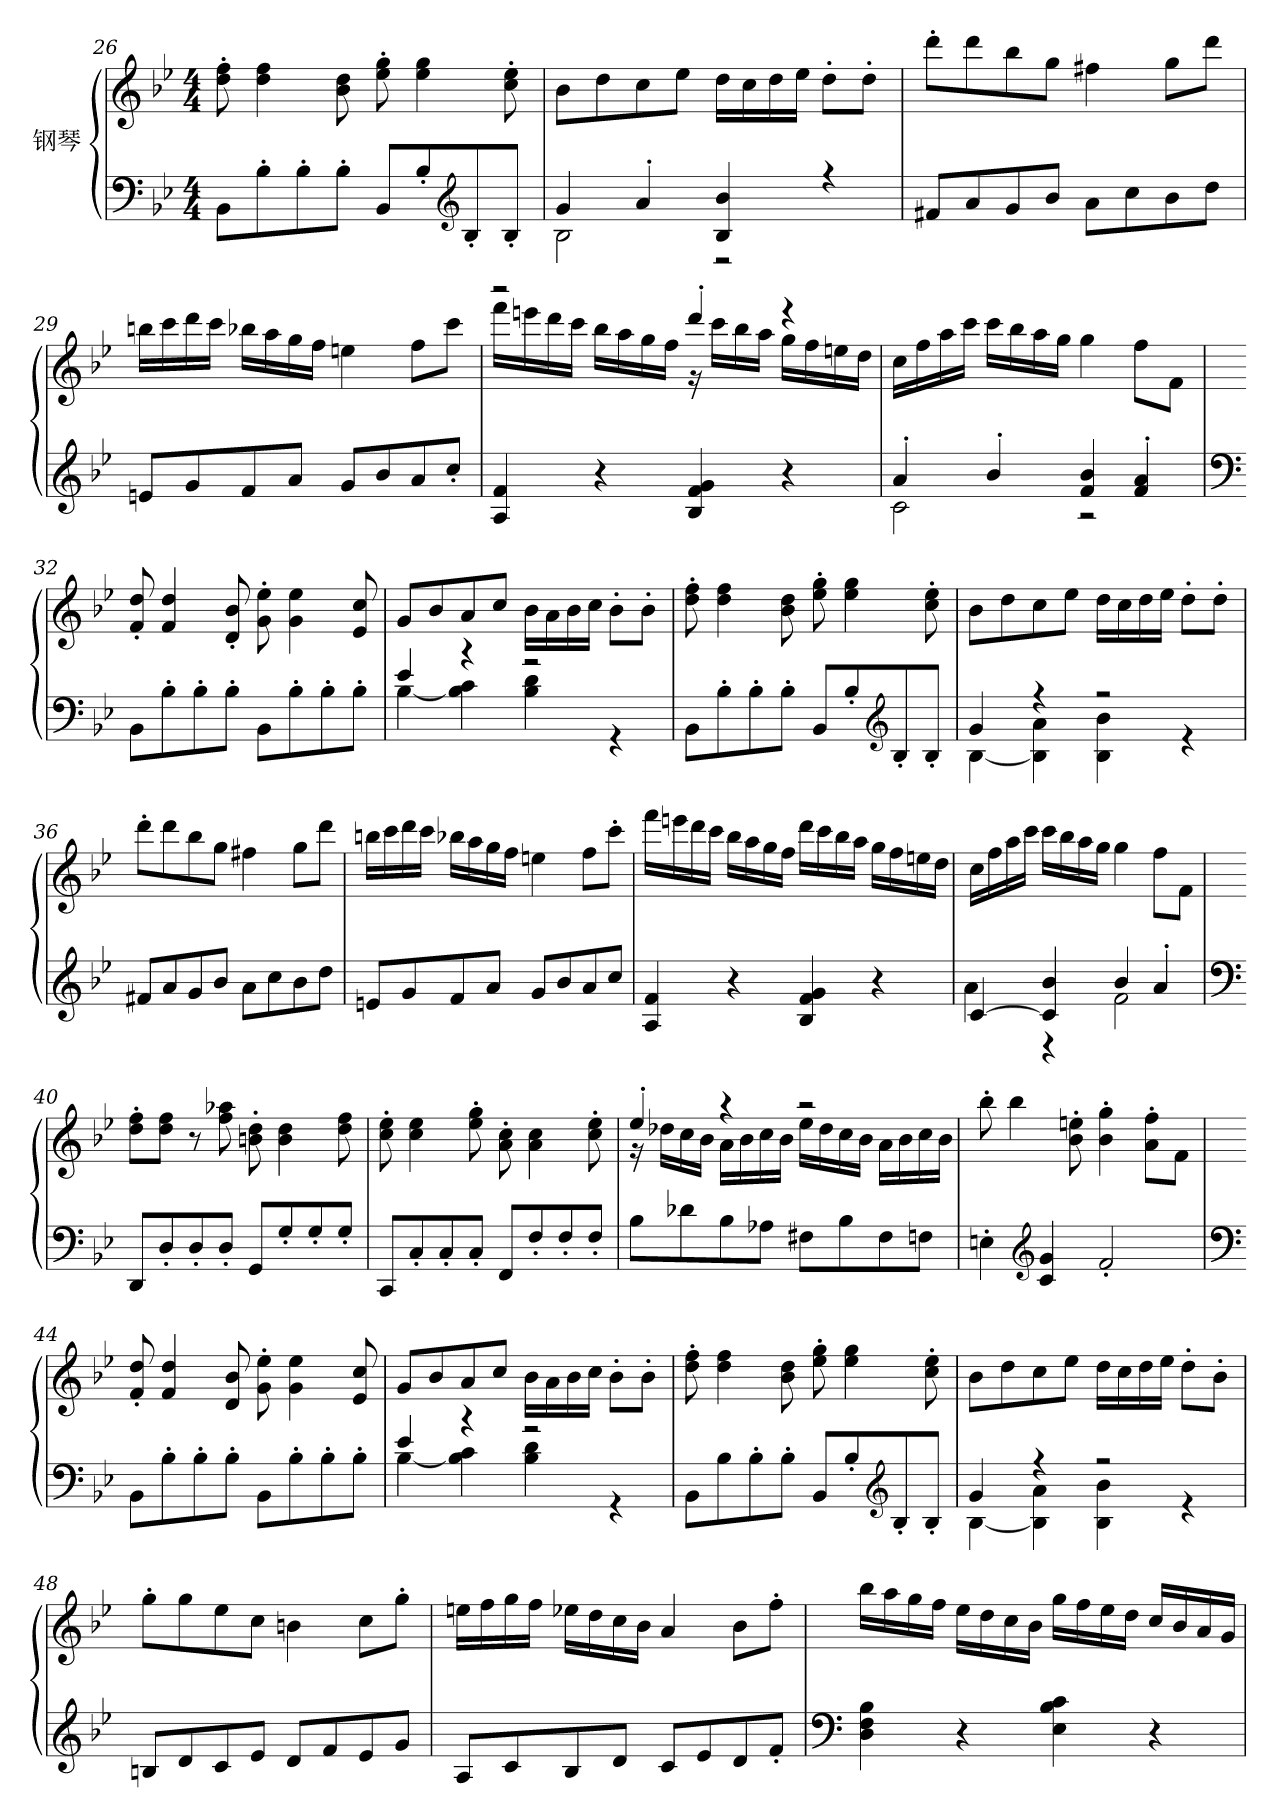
**kern	**kern
*part2	*part1
*staff2	*staff1
*I"钢琴	*I"钢琴
!!LO:LB:g=z
*clefF4	*clefG2
*k[b-e-]	*k[b-e-]
*M4/4	*M4/4
=26	=26
8BB-\L	8dd\' 8ff\'
8B-'\	4dd\ 4ff\
8B-'\	.
8B-'\J	8b-\ 8dd\
8BB-/L	8ee-\' 8gg\'
8B-'/	4ee-\ 4gg\
*clefG2	*
8B-'/	.
8B-'/J	8cc\' 8ee-\'
=27	=27
*^	*
4g/	2B-\	8b-\L
.	.	8dd\
4a'/	.	8cc\
.	.	8ee-\J
4B-/ 4b-/	2r	16dd\LL
.	.	16cc\
.	.	16dd\
.	.	16ee-\JJ
4r	.	8dd'\L
.	.	8dd'\J
*v	*v	*
=28	=28
8f#X/L	8ddd'\L
8a/	8ddd\
8g/	8bb-\
8b-/J	8gg\J
8a\L	4ff#X\
8cc\	.
8b-\	8gg\L
8dd\J	8ddd\J
!!LO:LB:g=z
=29	=29
8en/L	16bbn\LL
.	16ccc\
8g/	16ddd\
.	16ccc\JJ
8f/	16bb-X\LL
.	16aa\
8a/J	16gg\
.	16ff\JJ
8g/L	4een\
8b-/	.
8a/	8ff\L
8cc'/J	8ccc\J
=30	=30
*	*^
4A/ 4f/	2r	16fff\LL
.	.	16eeen\
.	.	16ddd\
.	.	16ccc\JJ
4r	.	16bb-\LL
.	.	16aa\
.	.	16gg\
.	.	16ff\JJ
4B-/ 4f/ 4g/	4ddd'/	16r
.	.	16ccc\LL
.	.	16bb-\
.	.	16aa\JJ
4r	4r	16gg\LL
.	.	16ff\
.	.	16een\
.	.	16dd\JJ
*	*v	*v
!!LO:LB:g=z
=31	=31
*^	*
4a'/	2c\	16cc\LL
.	.	16ff\
.	.	16aa\
.	.	16ccc\JJ
4b-'/	.	16ccc\LL
.	.	16bb-\
.	.	16aa\
.	.	16gg\JJ
4f/ 4b-/	2r	4gg\
4f/' 4a/'	.	8ff\L
.	.	8f\J
*v	*v	*
=32	=32
*clefF4	*
8BB-\L	8f/' 8dd/'
8B-'\	4f/ 4dd/
8B-'\	.
8B-'\J	8d/' 8b-/'
8BB-\L	8g\' 8ee-\'
8B-'\	4g\ 4ee-\
8B-'\	.
8B-'\J	8e-/ 8cc/
=33	=33
*^	*
4e-/	[4B-\	8g/L
.	.	8b-/
4r	4B-\] 4c\	8a/
.	.	8cc/J
2r	4B-\ 4d\	16b-\LL
.	.	16a\
.	.	16b-\
.	.	16cc\JJ
.	4r	8b-'\L
.	.	8b-'\J
*v	*v	*
!!LO:LB:g=z
=34	=34
8BB-\L	8dd\' 8ff\'
8B-'\	4dd\ 4ff\
8B-'\	.
8B-'\J	8b-\ 8dd\
8BB-/L	8ee-\' 8gg\'
8B-'/	4ee-\ 4gg\
*clefG2	*
8B-'/	.
8B-'/J	8cc\' 8ee-\'
=35	=35
*^	*
4g/	[4B-\	8b-\L
.	.	8dd\
4r	4B-\] 4a\	8cc\
.	.	8ee-\J
2r	4B-\ 4b-\	16dd\LL
.	.	16cc\
.	.	16dd\
.	.	16ee-\JJ
.	4r	8dd'\L
.	.	8dd'\J
*v	*v	*
=36	=36
8f#X/L	8ddd'\L
8a/	8ddd\
8g/	8bb-\
8b-/J	8gg\J
8a\L	4ff#X\
8cc\	.
8b-\	8gg\L
8dd\J	8ddd\J
!!LO:LB:g=z
=37	=37
8en/L	16bbn\LL
.	16ccc\
8g/	16ddd\
.	16ccc\JJ
8f/	16bb-X\LL
.	16aa\
8a/J	16gg\
.	16ff\JJ
8g/L	4een\
8b-/	.
8a/	8ff\L
8cc/J	8ccc'\J
=38	=38
4A/ 4f/	16fff\LL
.	16eeen\
.	16ddd\
.	16ccc\JJ
4r	16bb-\LL
.	16aa\
.	16gg\
.	16ff\JJ
4B-/ 4f/ 4g/	16ddd\LL
.	16ccc\
.	16bb-\
.	16aa\JJ
4r	16gg\LL
.	16ff\
.	16een\
.	16dd\JJ
!!LO:PB:g=z
=39	=39
*^	*
[4c/	4a\	16cc\LL
.	.	16ff\
.	.	16aa\
.	.	16ccc\JJ
4c/] 4b-/	4r	16ccc\LL
.	.	16bb-\
.	.	16aa\
.	.	16gg\JJ
4b-/	2f\	4gg\
4a'/	.	8ff\L
.	.	8f\J
*v	*v	*
=40	=40
*clefF4	*
8DD/L	8dd\' 8ff\'L
8D'/	8dd\ 8ff\J
8D'/	8r
8D'/J	8ff\ 8aa-X\
8GG/L	8bn\' 8dd\'
8G'/	4b\ 4dd\
8G'/	.
8G'/J	8dd\ 8ff\
=41	=41
8CC/L	8cc\' 8ee-\'
8C'/	4cc\ 4ee-\
8C'/	.
8C'/J	8ee-\' 8gg\'
8FF/L	8a\' 8cc\'
8F'/	4a\ 4cc\
8F'/	.
8F'/J	8cc\' 8ee-\'
!!LO:LB:g=z
=42	=42
*	*^
8B-\L	4ee-'/	16r
.	.	16dd-X\LL
8d-X\	.	16cc\
.	.	16b-\JJ
8B-\	4r	16a\LL
.	.	16b-\
8A-X\J	.	16cc\
.	.	16b-\JJ
8F#X\L	2r	16ee-\LL
.	.	16dd-\
8B-\	.	16cc\
.	.	16b-\JJ
8F#\	.	16a\LL
.	.	16b-\
8Fn\J	.	16cc\
.	.	16b-\JJ
*	*v	*v
=43	=43
4En'\	8bb-'\
.	4bb-\
*clefG2	*
4c/ 4g/	.
.	8b-\' 8een\'
2f'/	4b-\' 4gg\'
.	8a\' 8ff\'L
.	8f\J
=44	=44
*clefF4	*
8BB-\L	8f/' 8dd/'
8B-'\	4f/ 4dd/
8B-'\	.
8B-'\J	8d/ 8b-/
8BB-\L	8g\' 8ee-\'
8B-'\	4g\ 4ee-\
8B-'\	.
8B-'\J	8e-/ 8cc/
!!LO:LB:g=z
=45	=45
*^	*
4e-/	[4B-\	8g/L
.	.	8b-/
4r	4B-\] 4c\	8a/
.	.	8cc/J
2r	4B-\ 4d\	16b-\LL
.	.	16a\
.	.	16b-\
.	.	16cc\JJ
.	4r	8b-'\L
.	.	8b-'\J
*v	*v	*
=46	=46
8BB-\L	8dd\' 8ff\'
8B-\	4dd\ 4ff\
8B-'\	.
8B-'\J	8b-\ 8dd\
8BB-/L	8ee-\' 8gg\'
8B-'/	4ee-\ 4gg\
*clefG2	*
8B-'/	.
8B-'/J	8cc\' 8ee-\'
=47	=47
*^	*
4g/	[4B-\	8b-\L
.	.	8dd\
4r	4B-\] 4a\	8cc\
.	.	8ee-\J
2r	4B-\ 4b-\	16dd\LL
.	.	16cc\
.	.	16dd\
.	.	16ee-\JJ
.	4r	8dd'\L
.	.	8b-'\J
*v	*v	*
=48	=48
8Bn/L	8gg'\L
8d/	8gg\
8c/	8ee-\
8e-/J	8cc\J
8d/L	4bn\
8f/	.
8e-/	8cc\L
8g/J	8gg'\J
!!LO:LB:g=z
=49	=49
8A/L	16een\LL
.	16ff\
8c/	16gg\
.	16ff\JJ
8B-/	16ee-X\LL
.	16dd\
8d/J	16cc\
.	16b-\JJ
8c/L	4a/
8e-/	.
8d/	8b-\L
8f'/J	8ff'\J
=50	=50
*clefF4	*
4D\ 4F\ 4B-\	16bb-\LL
.	16aa\
.	16gg\
.	16ff\JJ
4r	16ee-\LL
.	16dd\
.	16cc\
.	16b-\JJ
4E-\ 4B-\ 4c\	16gg\LL
.	16ff\
.	16ee-\
.	16dd\JJ
4r	16cc/LL
.	16b-/
.	16a/
.	16g/JJ
=	=
*-	*-
